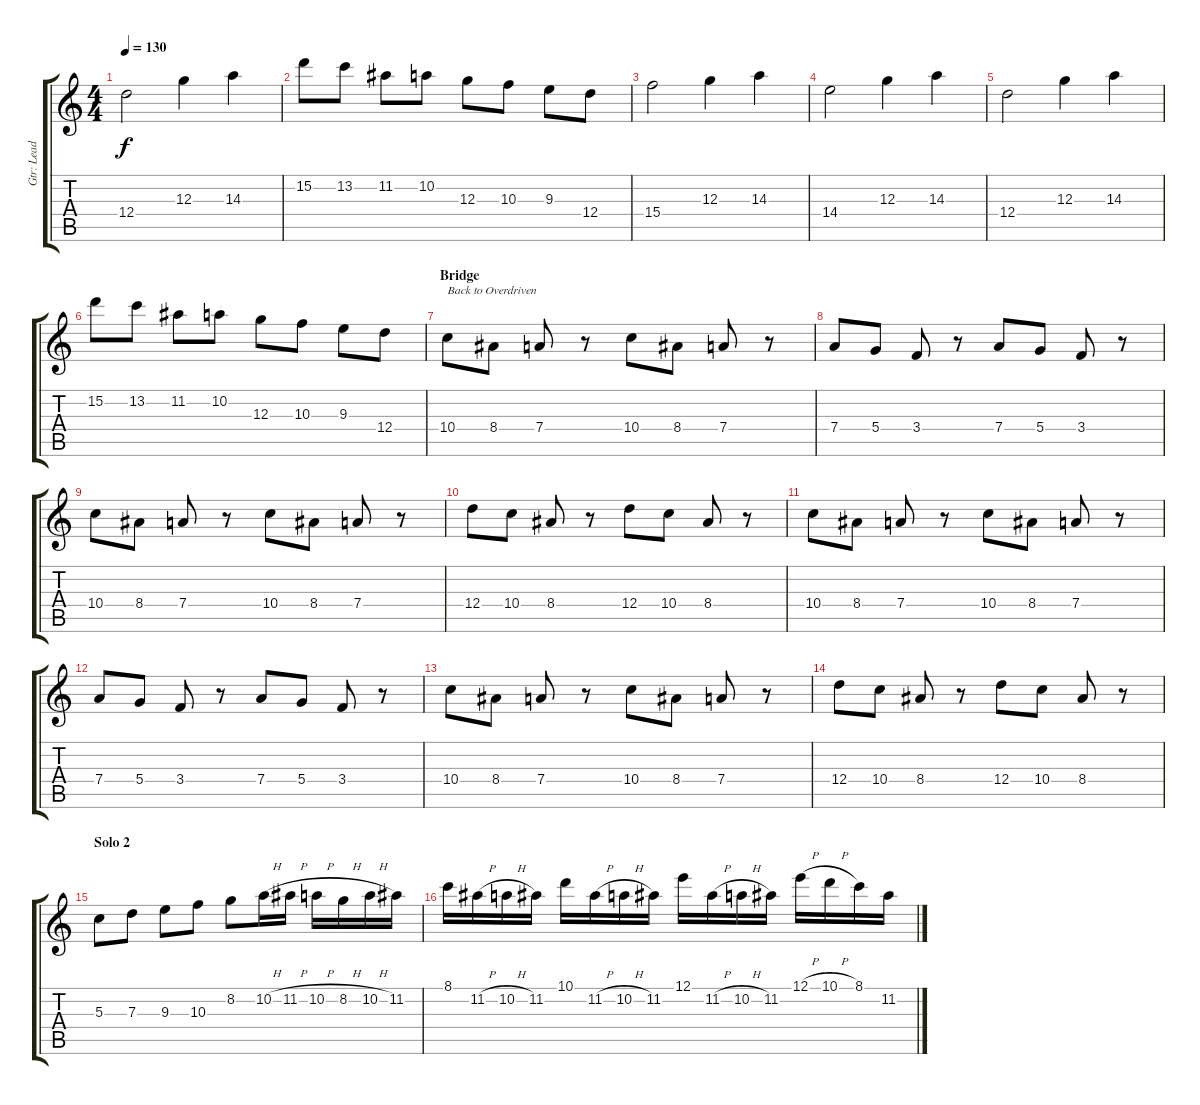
\track ("Gtr: Lead" "Gtr: Lead") {instrument overdrivenguitar}
\staff {score tabs}
\tuning (E4 B3 G3 D3 A2 E2) {hide}
\ts (4 4)
\tempo 130
\clef g2
\ks c
12.4.2{dy f} 12.3.4 14.3.4 |
15.2.8 13.2.8 11.2.8 10.2.8 12.3.8 10.3.8 9.3.8 12.4.8 |
15.4.2 12.3.4 14.3.4 |
14.4.2 12.3.4 14.3.4 |
12.4.2 12.3.4 14.3.4 |
15.2.8 13.2.8 11.2.8 10.2.8 12.3.8 10.3.8 9.3.8 12.4.8 |
\section ("" "Bridge")
10.4.8{txt "Back to Overdriven" instrument overdrivenguitar} 8.4.8 7.4.8 r.8 10.4.8 8.4.8 7.4.8 r.8 |
7.4.8 5.4.8 3.4.8 r.8 7.4.8 5.4.8 3.4.8 r.8 |
10.4.8 8.4.8 7.4.8 r.8 10.4.8 8.4.8 7.4.8 r.8 |
12.4.8 10.4.8 8.4.8 r.8 12.4.8 10.4.8 8.4.8 r.8 |
10.4.8 8.4.8 7.4.8 r.8 10.4.8 8.4.8 7.4.8 r.8 |
7.4.8 5.4.8 3.4.8 r.8 7.4.8 5.4.8 3.4.8 r.8 |
10.4.8 8.4.8 7.4.8 r.8 10.4.8 8.4.8 7.4.8 r.8 |
12.4.8 10.4.8 8.4.8 r.8 12.4.8 10.4.8 8.4.8 r.8 |
\section ("" "Solo 2")
5.3.8{volume 16 balance 2} 7.3.8 9.3.8 10.3.8 8.2.8 10.2{h}.16 11.2{h}.16 10.2{h}.16 8.2{h}.16 10.2{h}.16 11.2.16 |
8.1.16 11.2{h}.16 10.2{h}.16 11.2.16 10.1.16 11.2{h}.16 10.2{h}.16 11.2.16 12.1.16 11.2{h}.16 10.2{h}.16 11.2.16 12.1{h}.16 10.1{h}.16 8.1.16 11.2.16
